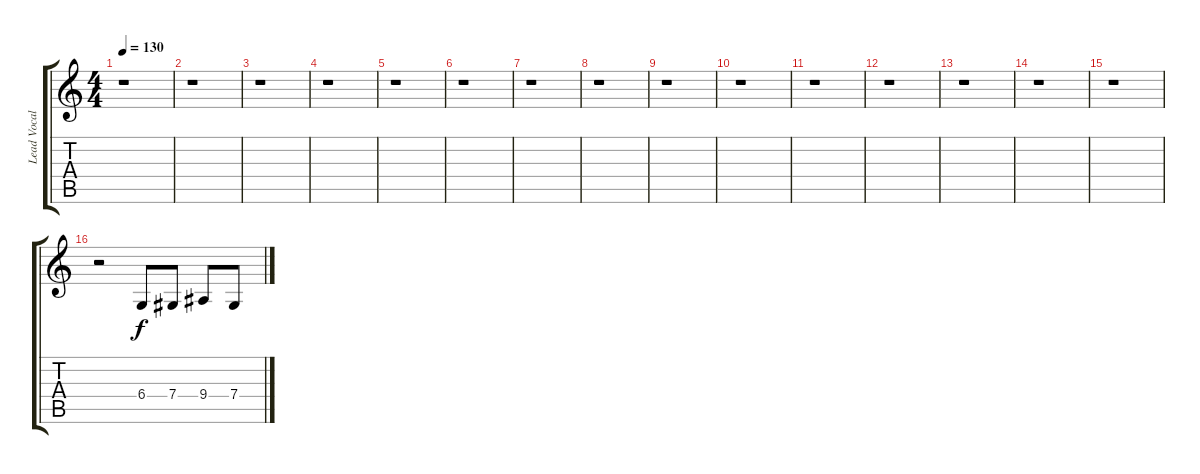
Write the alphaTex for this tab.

\track ("Lead Vocal" "Lead Vocal") {instrument tenorsax}
\staff {score tabs}
\tuning (Eb4 Bb3 Gb3 Db3 Ab2 Eb2) {hide}
\ts (4 4)
\tempo 130
\clef g2
\ks c
r.1{dy f} |
r.1 |
r.1 |
r.1 |
r.1 |
r.1 |
r.1 |
r.1 |
r.1 |
r.1 |
r.1 |
r.1 |
r.1 |
r.1 |
r.1 |
r.2 6.4.8 7.4.8 9.4.8 7.4.8
